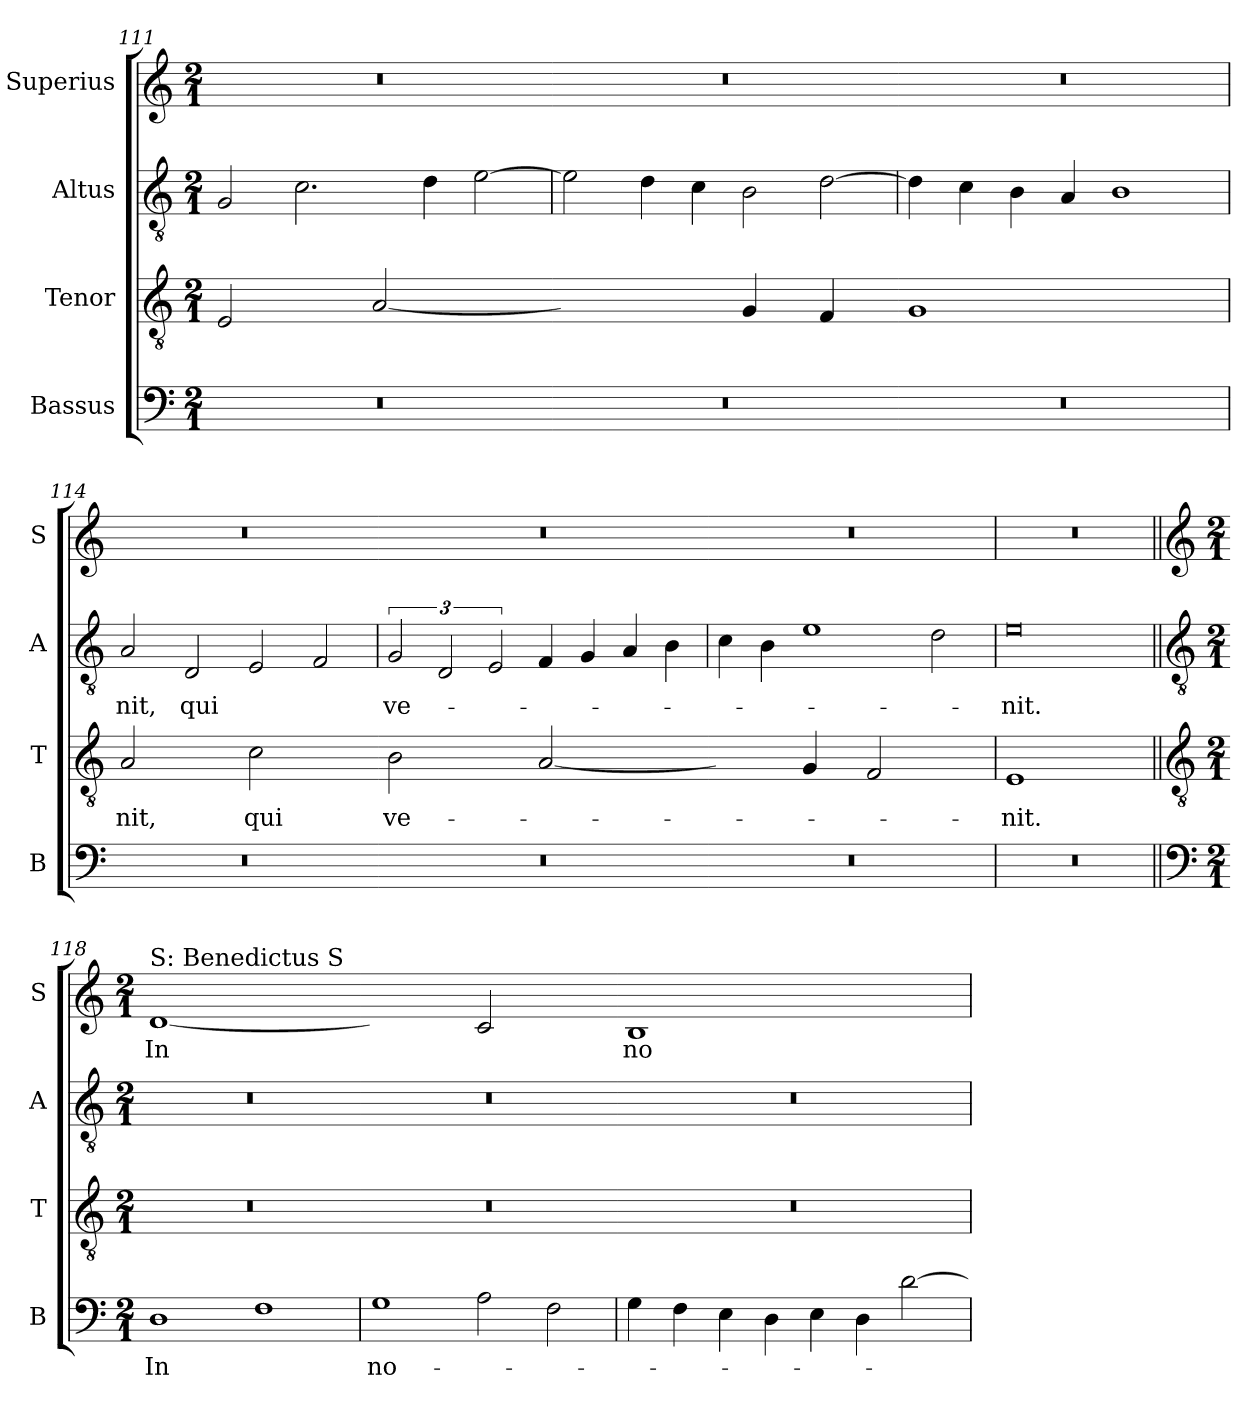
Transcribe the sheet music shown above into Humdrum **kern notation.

**kern	**text	**kern	**text	**kern	**text	**kern	**text
*part4	*part4	*part3	*part3	*part2	*part2	*part1	*part1
*staff4	*staff4	*staff3	*staff3	*staff2	*staff2	*staff1	*staff1
*I"Bassus	*	*I"Tenor	*	*I"Altus	*	*I"Superius	*
*I'B	*	*I'T	*	*I'A	*	*I'S	*
*clefF4	*	*clefGv2	*	*clefGv2	*	*clefG2	*
*k[]	*	*k[]	*	*k[]	*	*k[]	*
*M2/1	*	*M2/1	*	*M2/1	*	*M2/1	*
=111	=111	=111	=111	=111	=111	=111	=111
!	!	!LO:N:vis=2	!	!	!	!	!
0r	.	1E	.	2G/	.	0r	.
.	.	.	.	2.c\	.	.	.
!	!	!LO:N:vis=2	!	!	!	!	!
.	.	[1A	.	.	.	.	.
.	.	.	.	4d\	.	.	.
.	.	.	.	[2e\	.	.	.
=112	=112	=112-	=112	=112	=112	=112	=112
!	!	!LO:N:vis=2	!	!	!	!	!
0r	.	1Ayy]	.	2e\]	.	0r	.
.	.	.	.	4d\	.	.	.
.	.	.	.	4c\	.	.	.
!	!	!LO:N:vis=4	!	!	!	!	!
.	.	2G/	.	2B\	.	.	.
!	!	!LO:N:vis=4	!	!	!	!	!
.	.	2F/	.	[2d\	.	.	.
=113	=113	=113-	=113	=113	=113	=113	=113
!	!	!LO:N:vis=1	!	!	!	!	!
0r	.	0G	.	4d\]	.	0r	.
.	.	.	.	4c\	.	.	.
.	.	.	.	4B\	.	.	.
.	.	.	.	4A/	.	.	.
.	.	.	.	1B	.	.	.
=114	=114	=114	=114	=114	=114	=114	=114
!	!	!LO:N:vis=2	!	!	!	!	!
0r	.	1A	-nit,	2A/	-nit,	0r	.
.	.	.	.	2D/	qui	.	.
!	!	!LO:N:vis=2	!	!	!	!	!
.	.	1c	qui	2E/	.	.	.
.	.	.	.	2F/	.	.	.
=115	=115	=115-	=115	=115	=115	=115	=115
!	!	!LO:N:vis=2	!	!	!	!	!
0r	.	1B	ve-	3G/	ve-	0r	.
.	.	.	.	3D/	.	.	.
.	.	.	.	3E/	.	.	.
!	!	!LO:N:vis=2	!	!	!	!	!
.	.	[1A	.	4F/	.	.	.
.	.	.	.	4G/	.	.	.
.	.	.	.	4A/	.	.	.
.	.	.	.	4B\	.	.	.
=116	=116	=116-	=116	=116	=116	=116	=116
!	!	!LO:N:vis=4	!	!	!	!	!
0r	.	2A/yy]	.	4c\	.	0r	.
.	.	.	.	4B\	.	.	.
!	!	!LO:N:vis=4	!	!	!	!	!
.	.	2G/	.	1e	.	.	.
!	!	!LO:N:vis=2	!	!	!	!	!
.	.	1F	.	.	.	.	.
.	.	.	.	2d\	.	.	.
=117	=117	=117	=117	=117	=117	=117	=117
!	!	!LO:N:vis=1	!	!	!	!	!
0r	.	0E	-nit.	0e	-nit.	0r	.
!!LO:LB:g=z
=118||	=118||	=118||	=118||	=118||	=118||	=118||	=118||
*clefF4	*	*clefGv2	*	*clefGv2	*	*clefG2	*
*k[]	*	*k[]	*	*k[]	*	*k[]	*
*M2/1	*	*M2/1	*	*M2/1	*	*M2/1	*
!	!	!	!	!	!	!LO:TX:a:t=S&colon; Benedictus S	!
!	!	!	!	!	!	!LO:N:vis=1	!
1D	In	0r	.	0r	.	[0d	In
1F	.	.	.	.	.	.	.
=119	=119-	=119	=119-	=119	=119-	=119-	=119-
!	!	!	!	!	!	!LO:N:vis=2	!
1G	no-	0r	.	0r	.	1dyy]	.
!	!	!	!	!	!	!LO:N:vis=2	!
2A\	.	.	.	.	.	1c	.
2F\	.	.	.	.	.	.	.
=120	=120-	=120	=120-	=120	=120-	=120-	=120-
!	!	!	!	!	!	!LO:N:vis=1	!
4G\	.	0r	.	0r	.	0B	no-
4F\	.	.	.	.	.	.	.
4E\	.	.	.	.	.	.	.
4D\	.	.	.	.	.	.	.
4E\	.	.	.	.	.	.	.
4D\	.	.	.	.	.	.	.
[2d\	.	.	.	.	.	.	.
=	=	=	=	=	=	=	=
*-	*-	*-	*-	*-	*-	*-	*-
